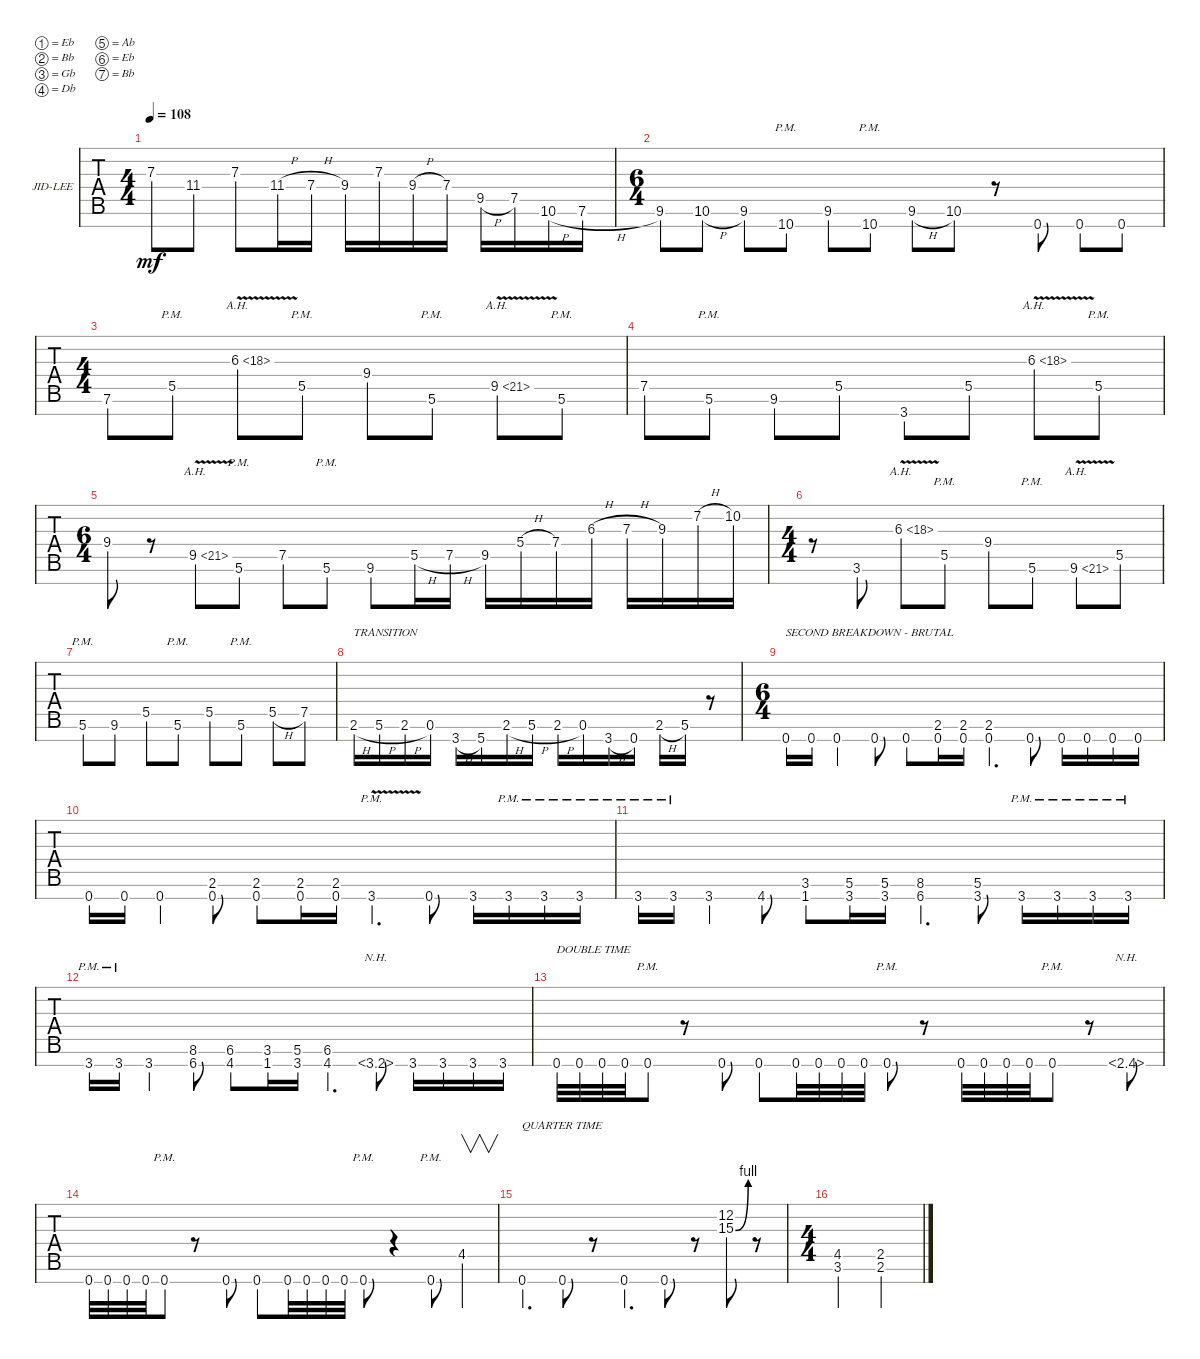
\defaultSystemsLayout 4
\bracketExtendMode groupsimilarinstruments
\firstSystemTrackNameOrientation horizontal
\otherSystemsTrackNameOrientation horizontal
\track ("Sir. Jid-Lee Astronomer" "JID-LEE") {solo instrument distortionguitar}
\staff {tabs}
\tuning (Eb4 Bb3 Gb3 Db3 Ab2 Eb2 Bb1)
\ts (4 4)
\tempo 108
\clef g2
\ks c
7.3.8{dy mf} 11.4.8 7.3.8 11.4{h}.16 7.4{h}.16 9.4.16 7.3.16 9.4{h}.16 7.4.16 9.5{h}.16 7.5.16 10.6{h}.16 7.6{h}.16 |
\ts (6 4)
9.6.8 10.6{h}.8 9.6.8 10.7{pm}.8 9.6.8 10.7{pm}.8 9.6{h}.8 10.6.8 r.8 0.7.8 0.7.8 0.7.8 |
\ts (4 4)
7.6.8 5.5{pm}.8 6.3{ah 12 v}.8 5.5{pm}.8 9.4.8 5.6{pm}.8 9.5{ah 12 v}.8 5.6{pm}.8 |
7.5.8 5.6{pm}.8 9.6.8 5.5.8 3.7.8 5.5.8 6.3{ah 12 v}.8 5.5{pm}.8 |
\ts (6 4)
9.4.8 r.8 9.5{ah 12 v}.8 5.6{pm}.8 7.5.8 5.6{pm}.8 9.6.8 5.5{h}.16 7.5{h}.16 9.5.16 5.4{h}.16 7.4.16 6.3{h}.16 7.3{h}.16 9.3.16 7.2{h}.16 10.2.16 |
\ts (4 4)
r.8 3.6.8 6.3{ah 12 v}.8 5.5{pm}.8 9.4.8 5.6{pm}.8 9.6{ah 12 v}.8 5.5.8 |
5.6{pm}.8 9.6.8 5.5.8 5.6{pm}.8 5.5.8 5.6{pm}.8 5.5{h}.8 7.5.8 |
2.6{h}.16{txt "TRANSITION"} 5.6{h}.16 2.6{h}.16 0.6.16 3.7{h}.16 5.7.16 2.6{h}.16 5.6{h}.16 2.6{h}.16 0.6.16 3.7{h}.16 0.7.16 2.6{h}.16 5.6.16 r.8 |
\ts (6 4)
0.7.16{txt "SECOND BREAKDOWN - BRUTAL"} 0.7.16 0.7.4 0.7.8 0.7.8 (0.7 2.6).16 (0.7 2.6).16 (0.7 2.6).4{d} 0.7.8 0.7.16 0.7.16 0.7.16 0.7.16 |
0.7.16 0.7.16 0.7.4 (0.7 2.6).8 (0.7 2.6).8 (0.7 2.6).16 (0.7 2.6).16 3.7{v pm}.4{d} 0.7.8 3.7.16 3.7{pm}.16 3.7{pm}.16 3.7{pm}.16 |
3.7{pm}.16 3.7{pm}.16 3.7.4 4.7.8 (1.7 3.6).8 (3.7 5.6).16 (3.7 5.6).16 (6.7 8.6).4{d} (3.7 5.6).8 3.7{pm}.16 3.7{pm}.16 3.7{pm}.16 3.7{pm}.16 |
3.7{pm}.16 3.7{pm}.16 3.7.4 (6.7 8.6).8 (4.7 6.6).8 (1.7 3.6).16 (3.7 5.6).16 (4.7 6.6).4{d} 3.7{nh}.8 3.7.16 3.7.16 3.7.16 3.7.16 |
0.7.32{txt "DOUBLE TIME"} 0.7.32 0.7.32 0.7.32 0.7{pm}.8 r.8 0.7.8 0.7.8 0.7.32 0.7.32 0.7.32 0.7.32 0.7{pm}.8 r.8 0.7.32 0.7.32 0.7.32 0.7.32 0.7{pm}.8 r.8 2.7{nh}.8 |
0.7.32 0.7.32 0.7.32 0.7.32 0.7{pm}.8 r.8 0.7.8 0.7.8 0.7.32 0.7.32 0.7.32 0.7.32 0.7{pm}.8 r.4 0.7{pm}.8 4.5.4{v} |
0.7.4{d txt "QUARTER TIME"} 0.7.8 r.8 0.7.4{d} 0.7.8 r.8 (15.3{be (bend 0 0 15 4)} 12.2).8 r.8 |
\ts (4 4)
(3.6 4.5).2 (2.5 2.6).2
